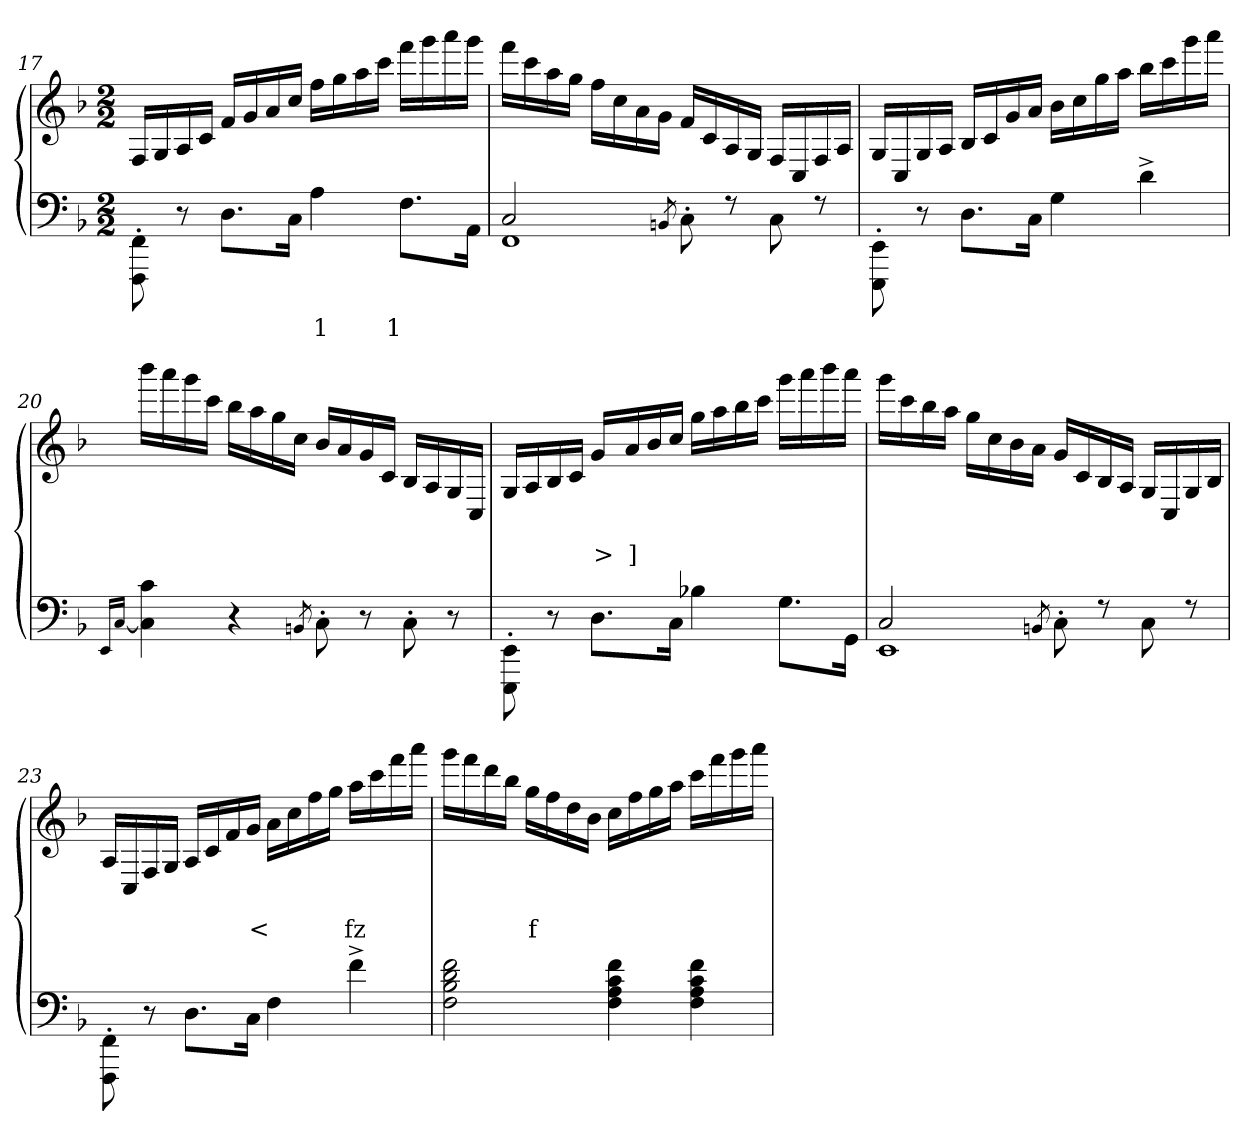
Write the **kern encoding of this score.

**kern	**text	**kern	**text	**text
*part2	*part2	*part1	*part1	*part1
*staff2	*staff2	*staff1	*staff1	*staff1
*clefF4	*	*clefG2	*	*
*k[b-]	*	*k[b-]	*	*
*M2/2	*	*M2/2	*	*
=17	=17	=17	=17	=17
8FF'> 8FFF\'>	.	16FLL	.	.
.	.	16G	.	.
8r	.	16A	.	.
.	.	16cJJ	.	.
8.D\L	.	16fLL	.	.
.	.	16g	.	.
.	.	16a	.	.
16CJk	.	16ccJJ	.	.
4A	1	16ffLL	.	.
.	.	16gg	.	.
.	.	16aa	.	.
.	.	16cccJJ	.	.
8.F\L	1	16fffLL	.	.
.	.	16ggg	.	.
.	.	16aaa	.	.
16AAJk	.	16gggJJ	.	.
=18	=18	=18	=18	=18
*^	*	*	*	*
2C	1FF	.	16fffLL	.	.
.	.	.	16ccc	.	.
.	.	.	16aa	.	.
.	.	.	16ggJJ	.	.
.	.	.	16ffLL	.	.
.	.	.	16cc	.	.
.	.	.	16a	.	.
.	.	.	16gJJ	.	.
8qBBn/	.	.	.	.	.
8C'>\	.	.	16fLL	.	.
.	.	.	16c	.	.
8r	.	.	16A	.	.
.	.	.	16GJJ	.	.
8C\	.	.	16FLL	.	.
.	.	.	16C	.	.
8r	.	.	16F	.	.
.	.	.	16AJJ	.	.
*v	*v	*	*	*	*
=19	=19	=19	=19	=19
8EE'> 8EEE\'>	.	16GLL	.	.
.	.	16C	.	.
8r	.	16G	.	.
.	.	16AJJ	.	.
8.D\L	.	16B-LL	.	.
.	.	16c	.	.
.	.	16g	.	.
16CJk	.	16aJJ	.	.
4G	.	16b-LL	.	.
.	.	16cc	.	.
.	.	16gg	.	.
.	.	16aaJJ	.	.
4d^>	.	16bb-LL	.	.
.	.	16ccc	.	.
.	.	16ggg	.	.
.	.	16aaaJJ	.	.
=20	=20	=20	=20	=20
16qqEE/LL	.	.	.	.
[16qqC/JJ	.	.	.	.
4c 4C]	.	16bbb-LL	.	.
.	.	16aaa	.	.
.	.	16ggg	.	.
.	.	16cccJJ	.	.
4r	.	16bb-LL	.	.
.	.	16aa	.	.
.	.	16gg	.	.
.	.	16ccJJ	.	.
8qBBn/	.	.	.	.
8C'>\	.	16b-LL	.	.
.	.	16a	.	.
8r	.	16g	.	.
.	.	16cJJ	.	.
8C'>\	.	16B-LL	.	.
.	.	16A	.	.
8r	.	16G	.	.
.	.	16CJJ	.	.
=21	=21	=21	=21	=21
8EE'> 8EEE\'>	.	16GLL	.	.
.	.	16A	.	.
8r	.	16B-	.	.
.	.	16cJJ	.	.
8.D\L	.	16gLL	.	>
.	.	16a	.	]
.	.	16b-	.	.
16CJk	.	16ccJJ	.	.
4B-X	.	16ggLL	.	.
.	.	16aa	.	.
.	.	16bb-	.	.
.	.	16cccJJ	.	.
8.G\L	.	16gggLL	.	.
.	.	16aaa	.	.
.	.	16bbb-	.	.
16GGJk	.	16aaaJJ	.	.
=22	=22	=22	=22	=22
*^	*	*	*	*
2C	1EE	.	16gggLL	.	.
.	.	.	16ccc	.	.
.	.	.	16bb-	.	.
.	.	.	16aaJJ	.	.
.	.	.	16ggLL	.	.
.	.	.	16cc	.	.
.	.	.	16b-	.	.
.	.	.	16aJJ	.	.
8qBBn/	.	.	.	.	.
8C'>\	.	.	16gLL	.	.
.	.	.	16c	.	.
8r	.	.	16B-	.	.
.	.	.	16AJJ	.	.
8C\	.	.	16GLL	.	.
.	.	.	16C	.	.
8r	.	.	16G	.	.
.	.	.	16B-JJ	.	.
*v	*v	*	*	*	*
=23	=23	=23	=23	=23
8FF'> 8FFF\'>	.	16ALL	.	.
.	.	16C	.	.
8r	.	16F	.	.
.	.	16GJJ	.	.
8.D\L	.	16ALL	.	.
.	.	16c	.	.
.	.	16f	.	.
16CJk	.	16gJJ	.	<
4F	.	16aLL	.	.
.	.	16cc	.	.
.	.	16ff	.	.
.	.	16ggJJ	.	.
4f^>	.	16aaLL	.	fz
.	.	16ccc	.	.
.	.	16fff	.	.
.	.	16aaaJJ	.	.
=24	=24	=24	=24	=24
2f 2d 2B- 2F	.	16gggLL	.	.
.	.	16fff	.	.
.	.	16ddd	.	.
.	.	16bb-JJ	.	.
.	.	16ggLL	.	f
.	.	16ff	.	.
.	.	16dd	.	.
.	.	16b-JJ	.	.
4f 4c 4A 4F	.	16ccLL	.	.
.	.	16ff	.	.
.	.	16gg	.	.
.	.	16aaJJ	.	.
4f 4c 4A 4F	.	16cccLL	.	.
.	.	16fff	.	.
.	.	16ggg	.	.
.	.	16aaaJJ	.	.
=	=	=	=	=
*-	*-	*-	*-	*-
